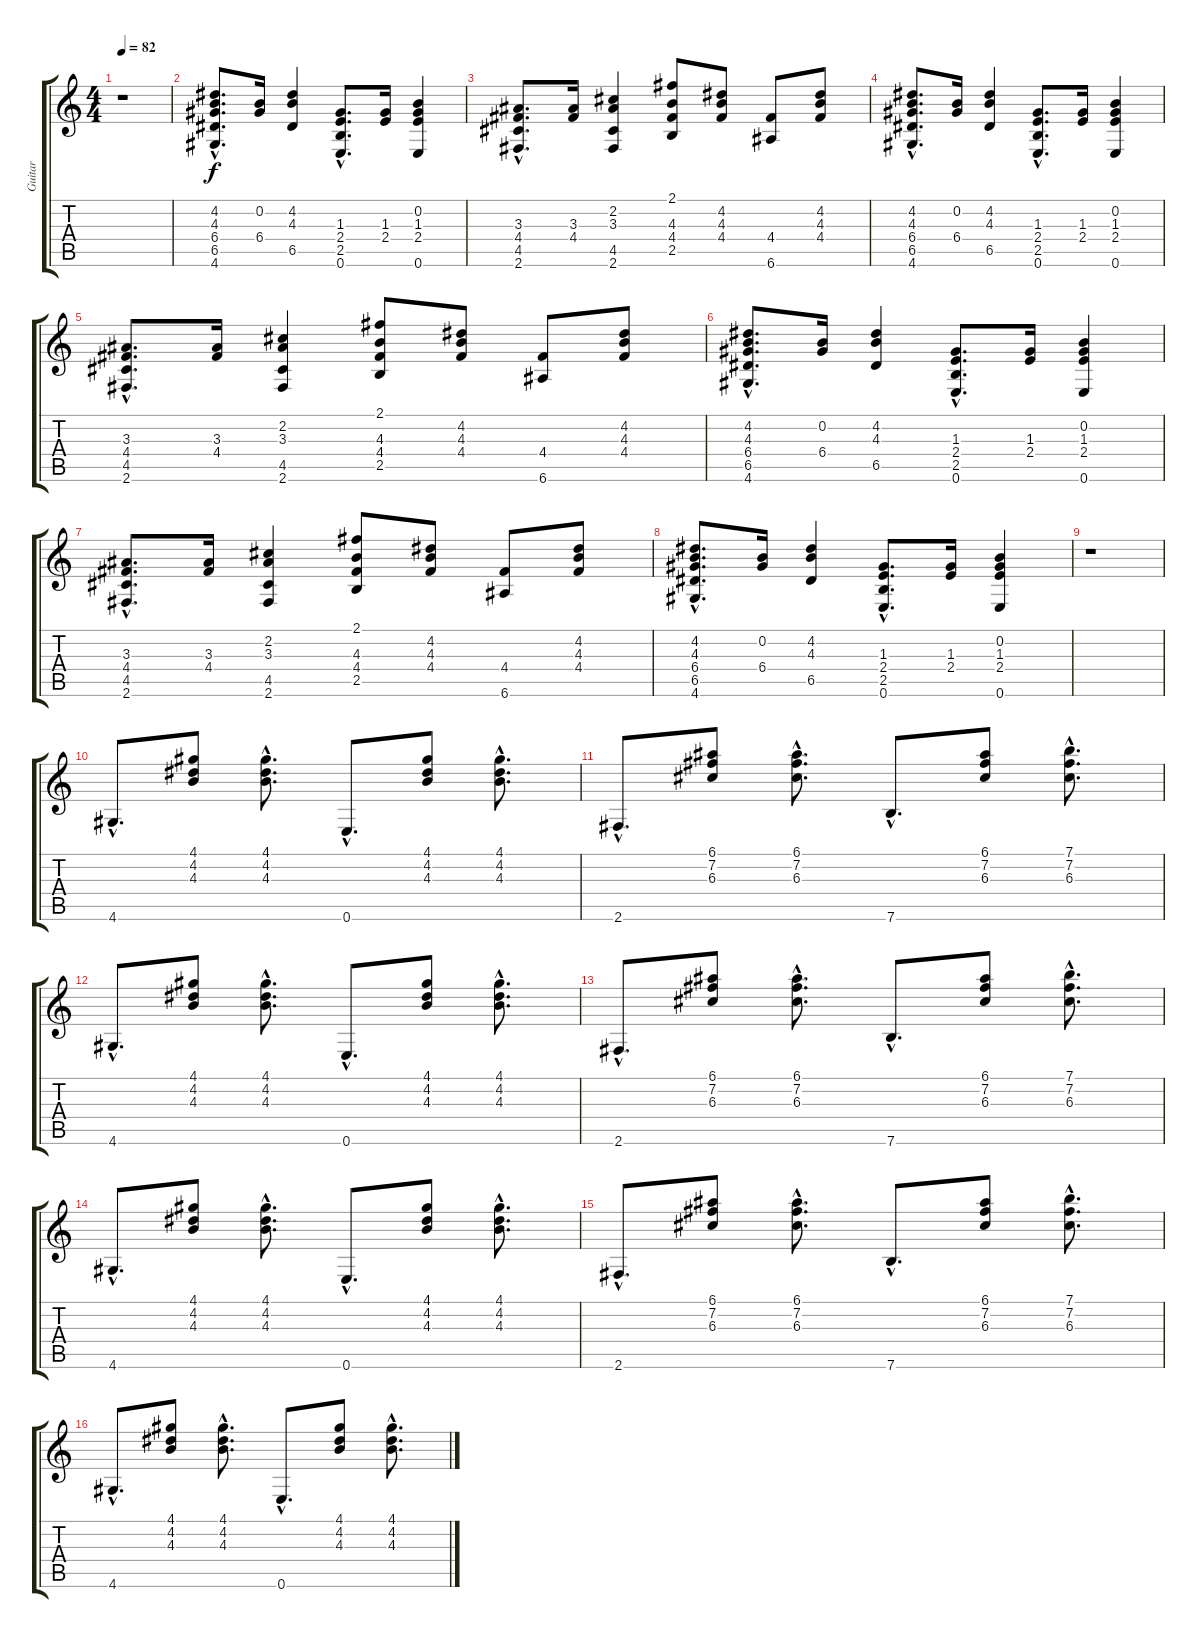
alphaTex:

\track ("Guitar" "Guitar") {instrument acousticguitarsteel}
\staff {score tabs}
\tuning (E4 B3 G3 D3 A2 E2) {hide}
\ts (4 4)
\tempo 82
\clef g2
\ks c
r.1{dy f} |
(4.2{hac} 4.3{hac} 6.4{hac} 6.5{hac} 4.6{hac}).8{d} (0.2 6.4).16 (4.2 4.3 6.5).4 (1.3{hac} 2.4{hac} 2.5{hac} 0.6{hac}).8{d} (1.3 2.4).16 (0.2 1.3 2.4 0.6).4 |
(3.3{hac} 4.4{hac} 4.5{hac} 2.6{hac}).8{d} (3.3 4.4).16 (2.2 3.3 4.5 2.6).4 (2.1 4.3 4.4 2.5).8 (4.2 4.3 4.4).8 (4.4 6.6).8 (4.2 4.3 4.4).8 |
(4.2{hac} 4.3{hac} 6.4{hac} 6.5{hac} 4.6{hac}).8{d} (0.2 6.4).16 (4.2 4.3 6.5).4 (1.3{hac} 2.4{hac} 2.5{hac} 0.6{hac}).8{d} (1.3 2.4).16 (0.2 1.3 2.4 0.6).4 |
(3.3{hac} 4.4{hac} 4.5{hac} 2.6{hac}).8{d} (3.3 4.4).16 (2.2 3.3 4.5 2.6).4 (2.1 4.3 4.4 2.5).8 (4.2 4.3 4.4).8 (4.4 6.6).8 (4.2 4.3 4.4).8 |
(4.2{hac} 4.3{hac} 6.4{hac} 6.5{hac} 4.6{hac}).8{d} (0.2 6.4).16 (4.2 4.3 6.5).4 (1.3{hac} 2.4{hac} 2.5{hac} 0.6{hac}).8{d} (1.3 2.4).16 (0.2 1.3 2.4 0.6).4 |
(3.3{hac} 4.4{hac} 4.5{hac} 2.6{hac}).8{d} (3.3 4.4).16 (2.2 3.3 4.5 2.6).4 (2.1 4.3 4.4 2.5).8 (4.2 4.3 4.4).8 (4.4 6.6).8 (4.2 4.3 4.4).8 |
(4.2{hac} 4.3{hac} 6.4{hac} 6.5{hac} 4.6{hac}).8{d} (0.2 6.4).16 (4.2 4.3 6.5).4 (1.3{hac} 2.4{hac} 2.5{hac} 0.6{hac}).8{d} (1.3 2.4).16 (0.2 1.3 2.4 0.6).4 |
r.1 |
4.6{hac}.8{d} (4.1 4.2 4.3).8 (4.1{hac} 4.2{hac} 4.3{hac}).8{d} 0.6{hac}.8{d} (4.1 4.2 4.3).8 (4.1{hac} 4.2{hac} 4.3{hac}).8{d} |
2.6{hac}.8{d} (6.1 7.2 6.3).8 (6.1{hac} 7.2{hac} 6.3{hac}).8{d} 7.6{hac}.8{d} (6.1 7.2 6.3).8 (7.1{hac} 7.2{hac} 6.3{hac}).8{d} |
4.6{hac}.8{d} (4.1 4.2 4.3).8 (4.1{hac} 4.2{hac} 4.3{hac}).8{d} 0.6{hac}.8{d} (4.1 4.2 4.3).8 (4.1{hac} 4.2{hac} 4.3{hac}).8{d} |
2.6{hac}.8{d} (6.1 7.2 6.3).8 (6.1{hac} 7.2{hac} 6.3{hac}).8{d} 7.6{hac}.8{d} (6.1 7.2 6.3).8 (7.1{hac} 7.2{hac} 6.3{hac}).8{d} |
4.6{hac}.8{d} (4.1 4.2 4.3).8 (4.1{hac} 4.2{hac} 4.3{hac}).8{d} 0.6{hac}.8{d} (4.1 4.2 4.3).8 (4.1{hac} 4.2{hac} 4.3{hac}).8{d} |
2.6{hac}.8{d} (6.1 7.2 6.3).8 (6.1{hac} 7.2{hac} 6.3{hac}).8{d} 7.6{hac}.8{d} (6.1 7.2 6.3).8 (7.1{hac} 7.2{hac} 6.3{hac}).8{d} |
4.6{hac}.8{d} (4.1 4.2 4.3).8 (4.1{hac} 4.2{hac} 4.3{hac}).8{d} 0.6{hac}.8{d} (4.1 4.2 4.3).8 (4.1{hac} 4.2{hac} 4.3{hac}).8{d}
